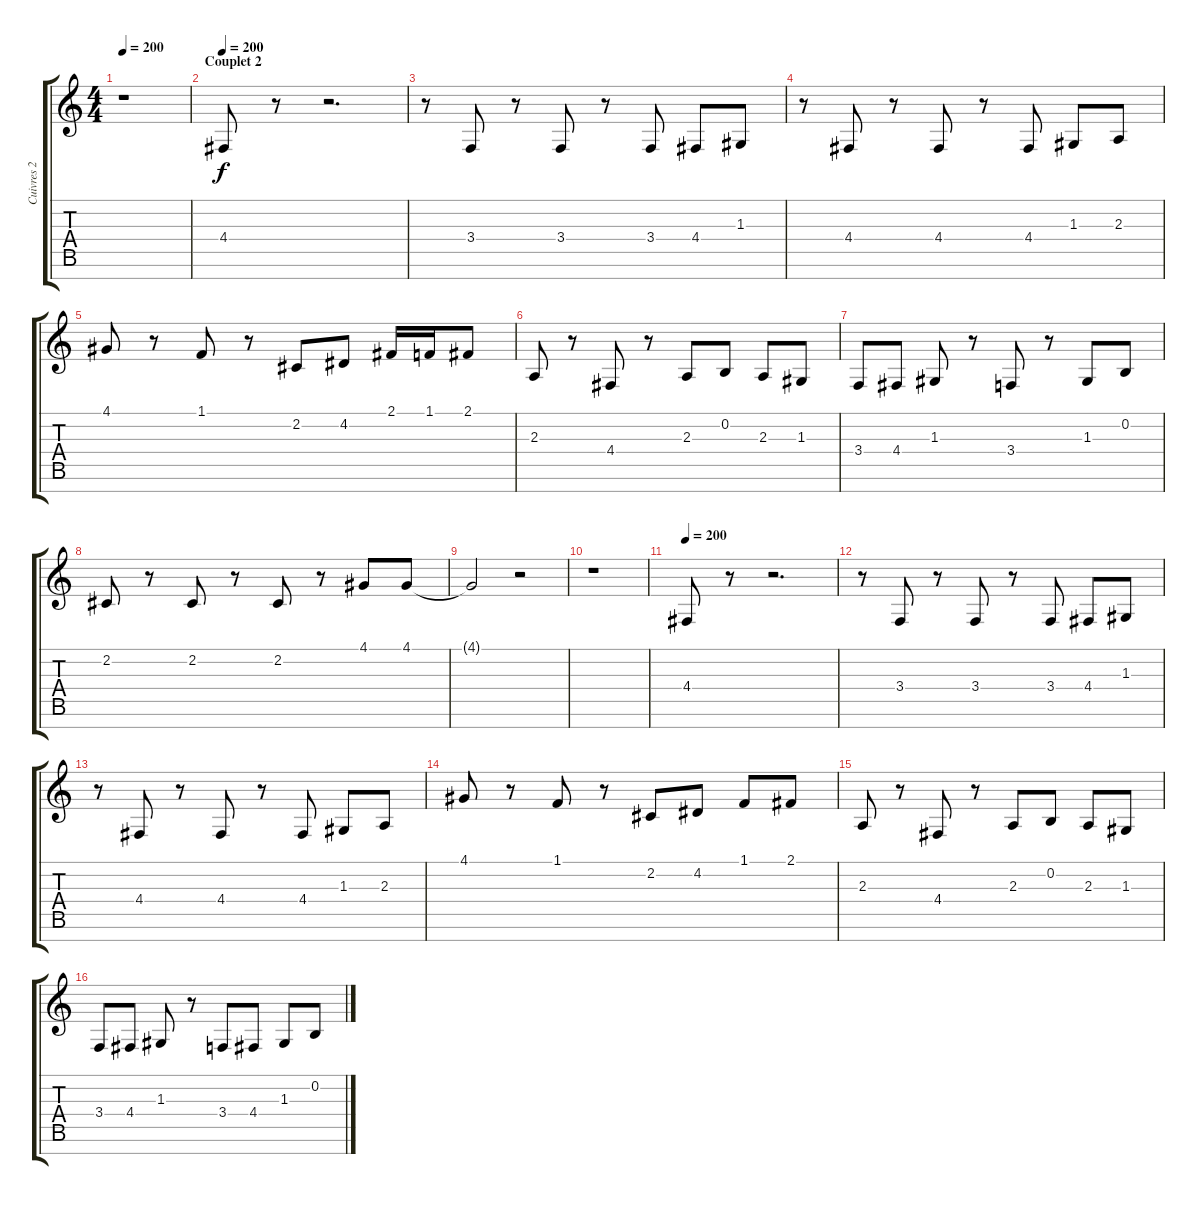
\track ("Cuivres 2" "Cuivres 2") {instrument trombone}
\staff {score tabs}
\tuning (E4 B3 G3 D3 A2 E2 B1) {hide}
\ts (4 4)
\tempo 200
\clef g2
\ks c
r.1{dy f} |
\section ("" "Couplet 2")
\tempo 200
4.4.8 r.8 r.2{d} |
r.8 3.4.8 r.8 3.4.8 r.8 3.4.8 4.4.8 1.3.8 |
r.8 4.4.8 r.8 4.4.8 r.8 4.4.8 1.3.8 2.3.8 |
4.1.8 r.8 1.1.8 r.8 2.2.8 4.2.8 2.1.16 1.1.16 2.1.8 |
2.3.8 r.8 4.4.8 r.8 2.3.8 0.2.8 2.3.8 1.3.8 |
3.4.8 4.4.8 1.3.8 r.8 3.4.8 r.8 1.3.8 0.2.8 |
2.2.8 r.8 2.2.8 r.8 2.2.8 r.8 4.1.8 4.1.8 |
4.1{t}.2 r.2 |
r.1 |
\tempo 200
4.4.8 r.8 r.2{d} |
r.8 3.4.8 r.8 3.4.8 r.8 3.4.8 4.4.8 1.3.8 |
r.8 4.4.8 r.8 4.4.8 r.8 4.4.8 1.3.8 2.3.8 |
4.1.8 r.8 1.1.8 r.8 2.2.8 4.2.8 1.1.8 2.1.8 |
2.3.8 r.8 4.4.8 r.8 2.3.8 0.2.8 2.3.8 1.3.8 |
3.4.8 4.4.8 1.3.8 r.8 3.4.8 4.4.8 1.3.8 0.2.8
